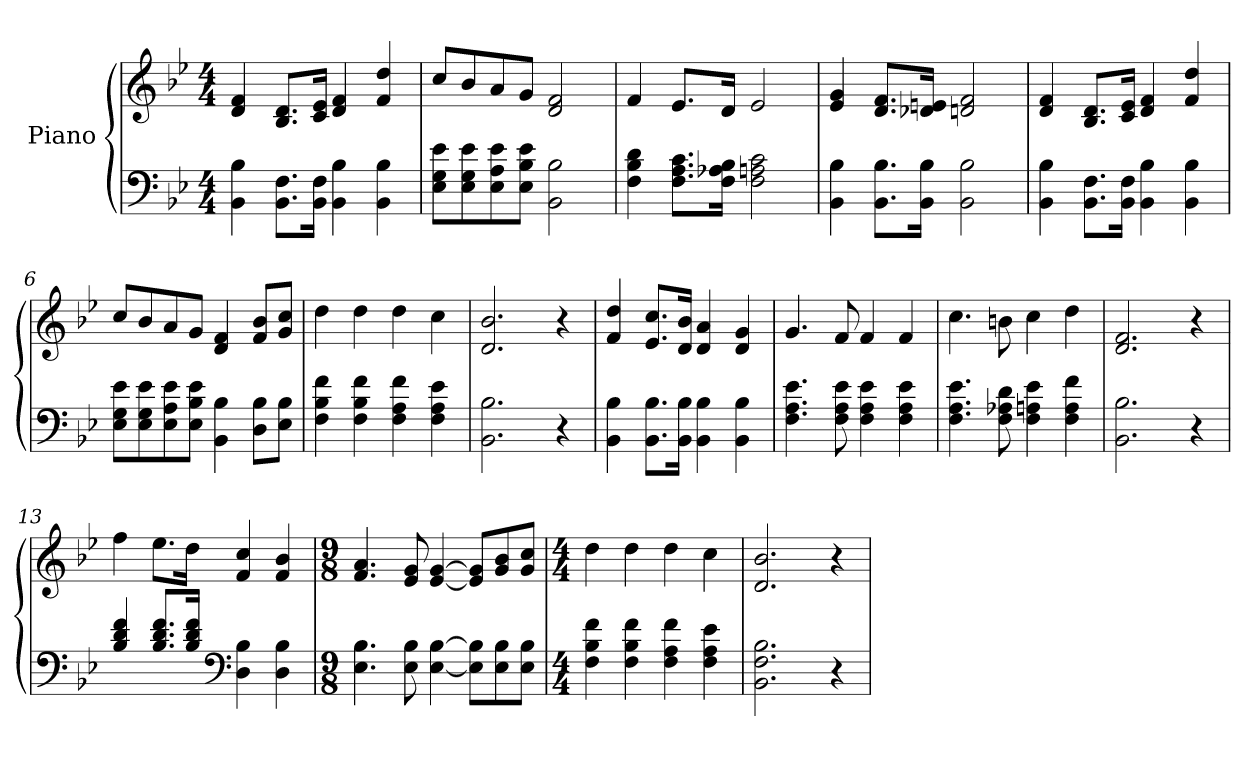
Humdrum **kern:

**kern	**kern
*part1	*part1
*staff2	*staff1
*I"Piano	*
*clefF4	*clefG2
*k[b-e-]	*k[b-e-]
*M4/4	*M4/4
*MM59	*MM59
=1	=1
4BB-\ 4B-\	4d/ 4f/
8.BB-\ 8.F\L	8.B-/ 8.d/L
16BB-\ 16F\Jk	16c/ 16e-/Jk
4BB-\ 4B-\	4d/ 4f/
4BB-\ 4B-\	4f/ 4dd/
=2	=2
8E-\ 8G\ 8e-\L	8cc/L
8E-\ 8G\ 8e-\	8b-/
8E-\ 8A\ 8e-\	8a/
8E-\ 8B-\ 8e-\J	8g/J
2BB-\ 2B-\	2d/ 2f/
=3	=3
4F\ 4B-\ 4d\	4f/
8.F\ 8.A\ 8.c\L	8.e-/L
16F\ 16A-X\ 16B-\Jk	16d/Jk
2F\ 2An\ 2c\	2e-/
=4	=4
4BB-\ 4B-\	4e-/ 4g/
8.BB-\ 8.B-\L	8.d/ 8.f/L
16BB-\ 16B-\Jk	16d-X/ 16en/Jk
2BB-\ 2B-\	2dn/ 2f/
=5	=5
4BB-\ 4B-\	4d/ 4f/
8.BB-\ 8.F\L	8.B-/ 8.d/L
16BB-\ 16F\Jk	16c/ 16e-/Jk
4BB-\ 4B-\	4d/ 4f/
4BB-\ 4B-\	4f/ 4dd/
=6	=6
8E-\ 8G\ 8e-\L	8cc/L
8E-\ 8G\ 8e-\	8b-/
8E-\ 8A\ 8e-\	8a/
8E-\ 8B-\ 8e-\J	8g/J
4BB-\ 4B-\	4d/ 4f/
8D\ 8B-\L	8f/ 8b-/L
8E-\ 8B-\J	8g/ 8cc/J
!!LO:LB:g=z
=7	=7
4F\ 4B-\ 4f\	4dd\
4F\ 4B-\ 4f\	4dd\
4F\ 4A\ 4f\	4dd\
4F\ 4A\ 4e-\	4cc\
=8	=8
2.BB-\ 2.B-\	2.d/ 2.b-/
4r	4r
=9	=9
4BB-\ 4B-\	4f/ 4dd/
8.BB-\ 8.B-\L	8.e-/ 8.cc/L
16BB-\ 16B-\Jk	16d/ 16b-/Jk
4BB-\ 4B-\	4d/ 4a/
4BB-\ 4B-\	4d/ 4g/
=10	=10
4.F\ 4.A\ 4.e-\	4.g/
8F\ 8A\ 8e-\	8f/
4F\ 4A\ 4e-\	4f/
4F\ 4A\ 4e-\	4f/
=11	=11
4.F\ 4.A\ 4.e-\	4.cc\
8F\ 8A-X\ 8d\	8bn\
4F\ 4An\ 4e-\	4cc\
4F\ 4A\ 4f\	4dd\
=12	=12
2.BB-\ 2.B-\	2.d/ 2.f/
4r	4r
=13	=13
4B-/ 4d/ 4f/	4ff\
8.B-/ 8.d/ 8.f/L	8.ee-\L
16B-/ 16d/ 16f/Jk	16dd\Jk
*clefF4	*
4D\ 4B-\	4f/ 4cc/
4D\ 4B-\	4f/ 4b-/
!!LO:LB:g=z
=14	=14
*M9/8	*M9/8
4.E-\ 4.B-\	4.f/ 4.a/
8E-\ 8B-\	8e-/ 8g/
[4E-\ [4B-\	[4e-/ [4g/
8E-\] 8B-\]L	8e-/] 8g/]L
8E-\ 8B-\	8g/ 8b-/
8E-\ 8B-\J	8g/ 8cc/J
=15	=15
*M4/4	*M4/4
4F\ 4B-\ 4f\	4dd\
4F\ 4B-\ 4f\	4dd\
4F\ 4A\ 4f\	4dd\
4F\ 4A\ 4e-\	4cc\
=16	=16
2.BB-\ 2.F\ 2.B-\	2.d/ 2.b-/
4r	4r
=	=
*-	*-
